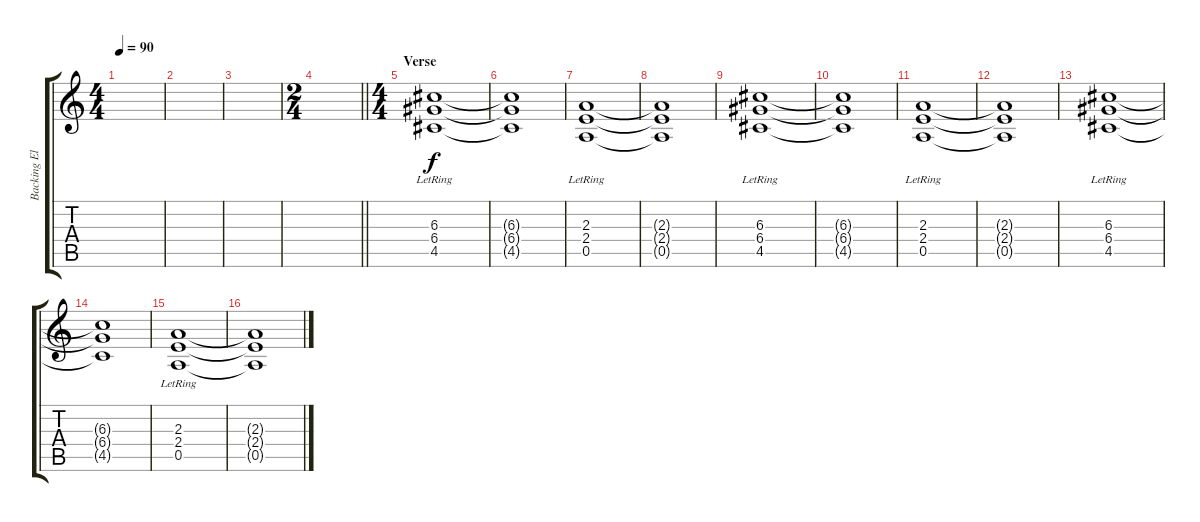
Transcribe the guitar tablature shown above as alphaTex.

\track ("Backing Electric Guitar (Xulfi)" "Backing El") {instrument electricguitarclean}
\staff {score tabs}
\tuning (E4 B3 G3 D3 A2 D2) {hide}
\ts (4 4)
\tempo 90
\clef g2
\ks c
|
|
|
\ts (2 4)
\barLineRight lightlight
|
\ts (4 4)
\section ("" "Verse")
(6.3{lr} 6.4{lr} 4.5{lr}).1 |
(6.3{t} 6.4{t} 4.5{t}).1 |
(2.3{lr} 2.4{lr} 0.5{lr}).1 |
(2.3{t} 2.4{t} 0.5{t}).1 |
(6.3{lr} 6.4{lr} 4.5{lr}).1 |
(6.3{t} 6.4{t} 4.5{t}).1 |
(2.3{lr} 2.4{lr} 0.5{lr}).1 |
(2.3{t} 2.4{t} 0.5{t}).1 |
(6.3{lr} 6.4{lr} 4.5{lr}).1 |
(6.3{t} 6.4{t} 4.5{t}).1 |
(2.3{lr} 2.4{lr} 0.5{lr}).1 |
(2.3{t} 2.4{t} 0.5{t}).1
